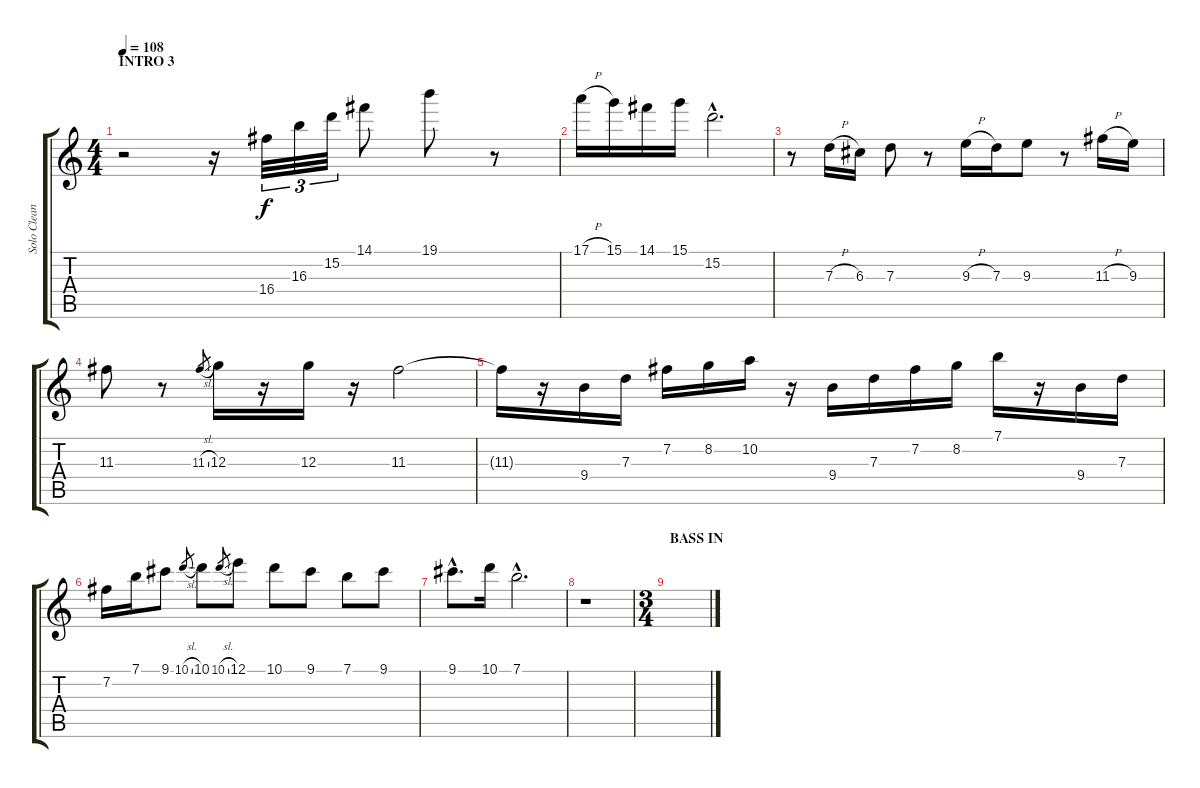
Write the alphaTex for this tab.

\track ("Solo Clean Gtr." "Solo Clean") {instrument electricguitarclean}
\staff {score tabs}
\tuning (E4 B3 G3 D3 A2 E2) {hide}
\ts (4 4)
\section ("" "INTRO 3")
\tempo 108
\clef g2
\ks c
r.2{dy f} r.16 16.4.32{tu (3 2)} 16.3.32{tu (3 2)} 15.2.32{tu (3 2)} 14.1.8 19.1.8 r.8 |
17.1{h}.16 15.1.16 14.1.16 15.1.16 15.2{hac}.2{d} |
r.8 7.3{h}.16 6.3.16 7.3.8 r.8 9.3{h}.16 7.3.16 9.3.8 r.8 11.3{h}.16 9.3.16 |
11.3.8 r.8 11.3{sl}.8{gr} 12.3.16 r.16 12.3.16 r.16 11.3.2 |
11.3{t}.16 r.16 9.4.16 7.3.16 7.2.16 8.2.16 10.2.16 r.16 9.4.16 7.3.16 7.2.16 8.2.16 7.1.16 r.16 9.4.16 7.3.16 |
7.2.16 7.1.16 9.1.8 10.1{sl}.8{gr} 10.1.8 10.1{sl}.8{gr} 12.1.8 10.1.8 9.1.8 7.1.8 9.1.8 |
9.1{hac}.8{d} 10.1.16 7.1{hac}.2{d} |
r.1 |
\ts (3 4)
\section ("" "BASS IN")
